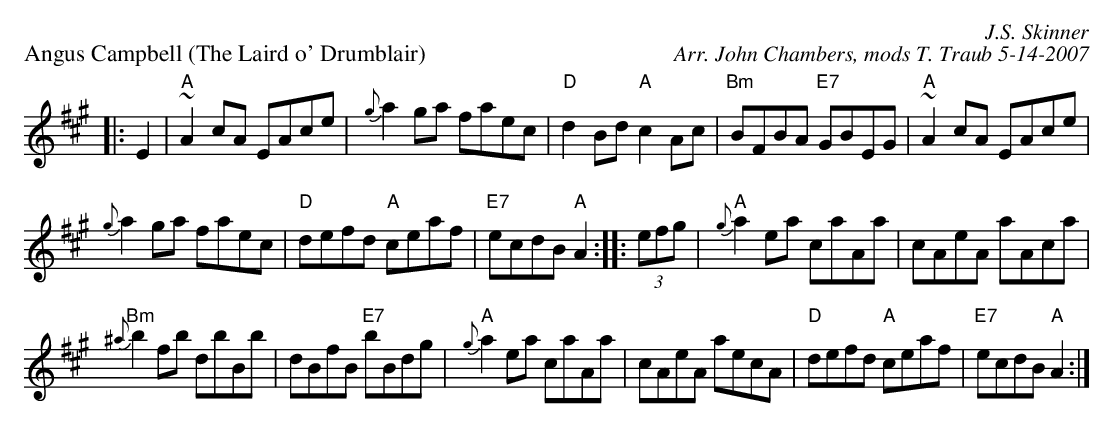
X:1
P: Angus Campbell (The Laird o' Drumblair)
C: J.S. Skinner
C: Arr. John Chambers, mods T. Traub 5-14-2007
L: 1/8
K: A
|: E2 | "A"~A2cA EAce | {g}a2ga faec | "D"d2Bd "A"c2Ac | "Bm"BFBA "E7"GBEG | "A"~A2cA EAce |
{g}a2ga faec | "D"defd "A"ceaf | "E7"ecdB "A"A2 :||: (3efg | "A"{g}a2ea caAa | cAeA aAca|
"Bm"{^a}b2fb dbBb | dBfB "E7"bBdg | "A"{g}a2ea caAa | cAeA aecA |"D"defd "A"ceaf | "E7"ecdB "A"A2 :|
